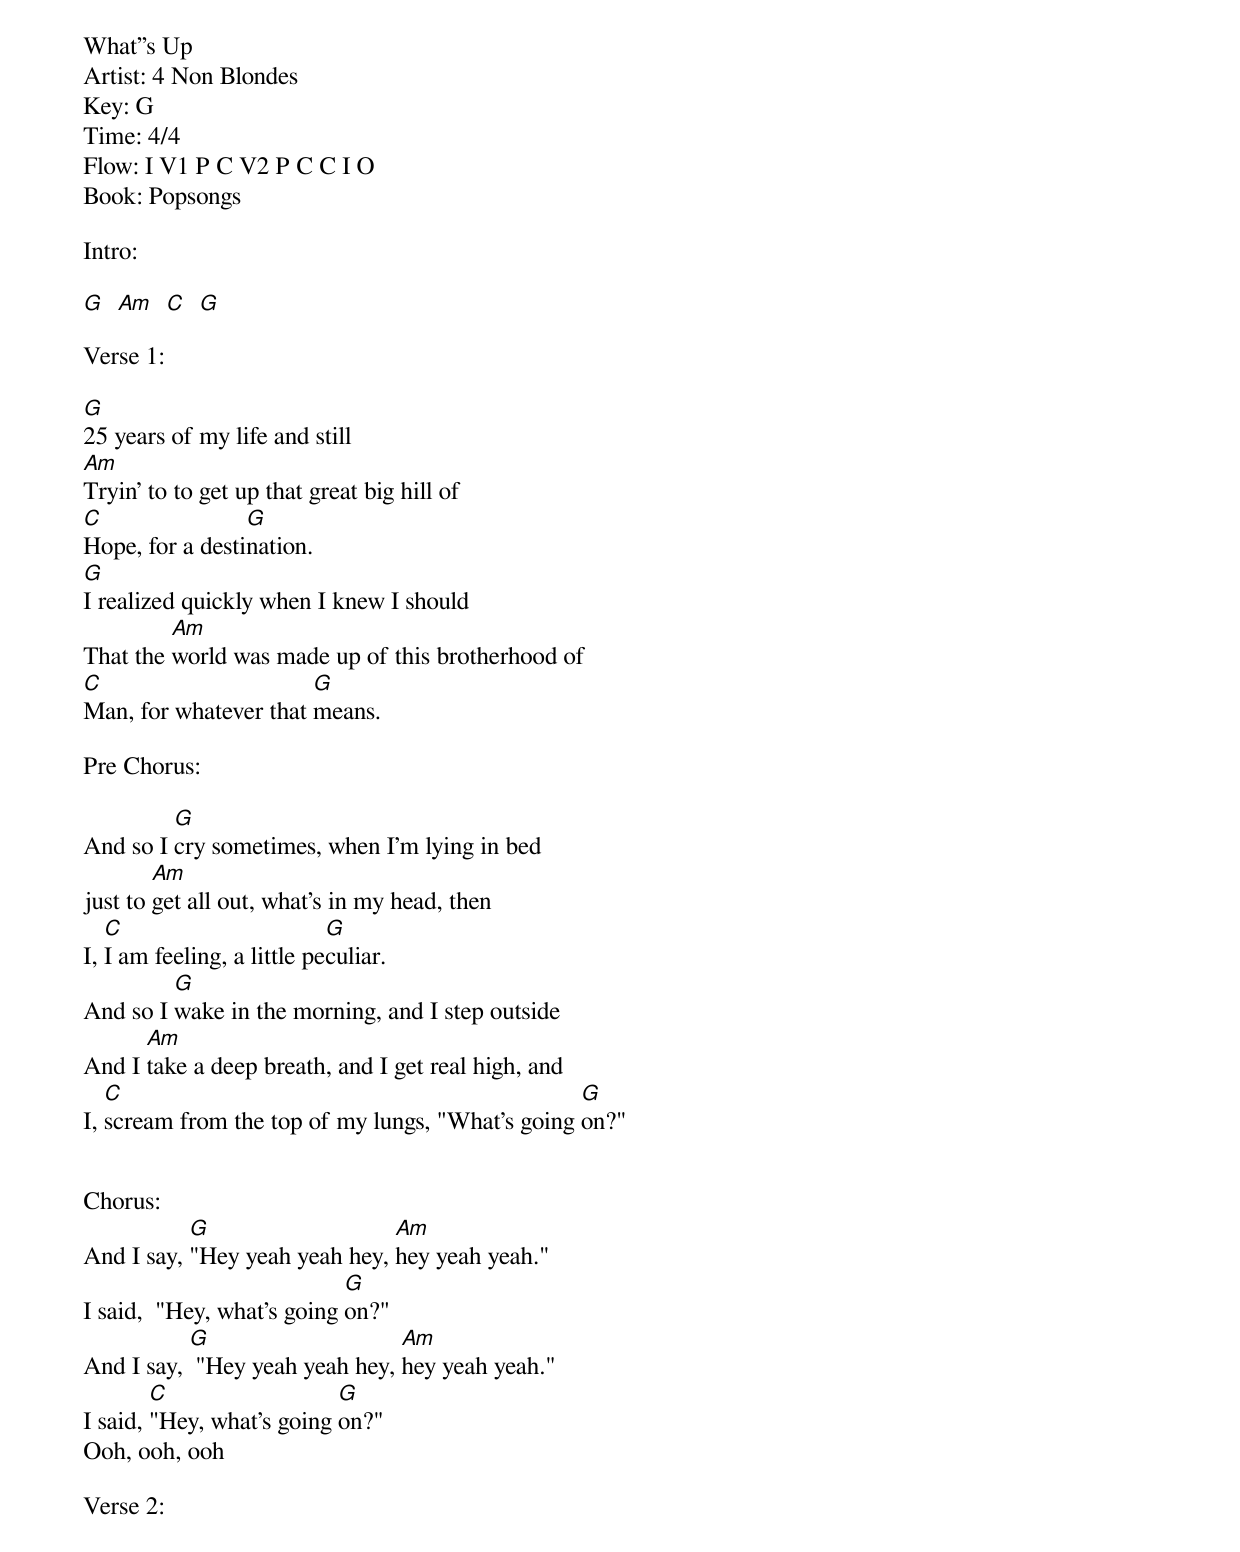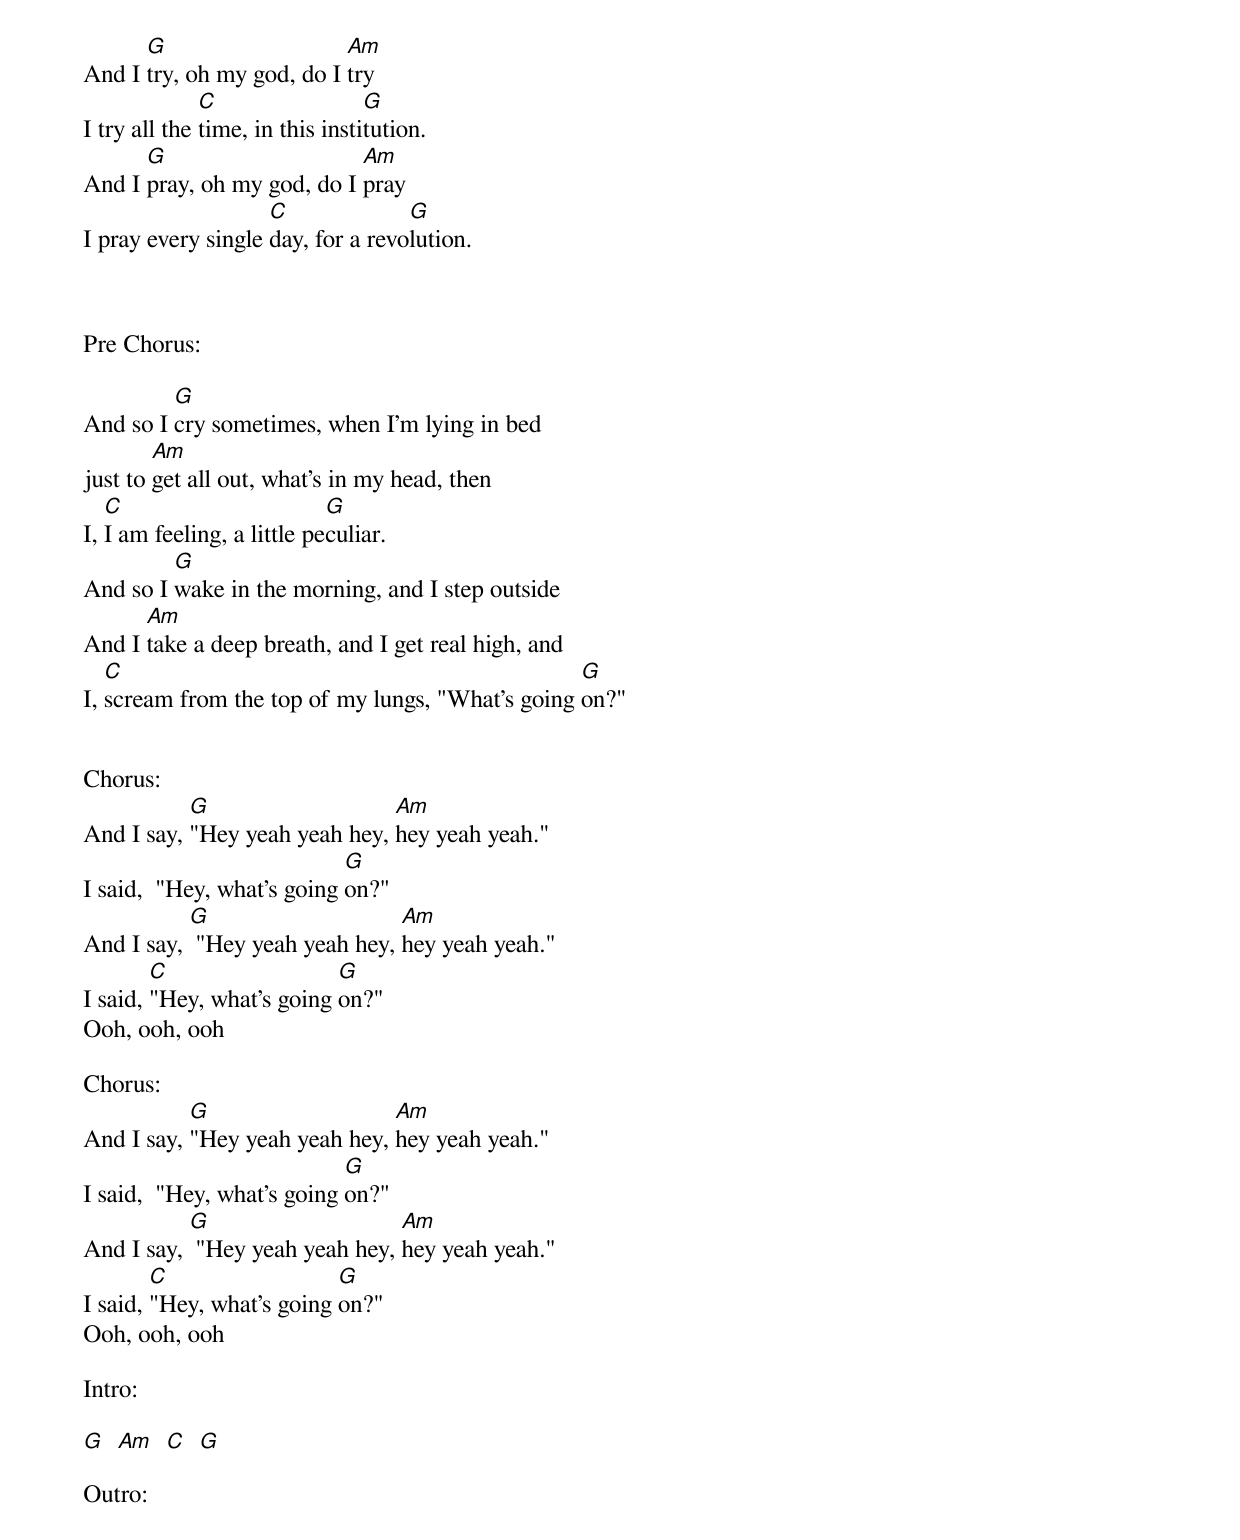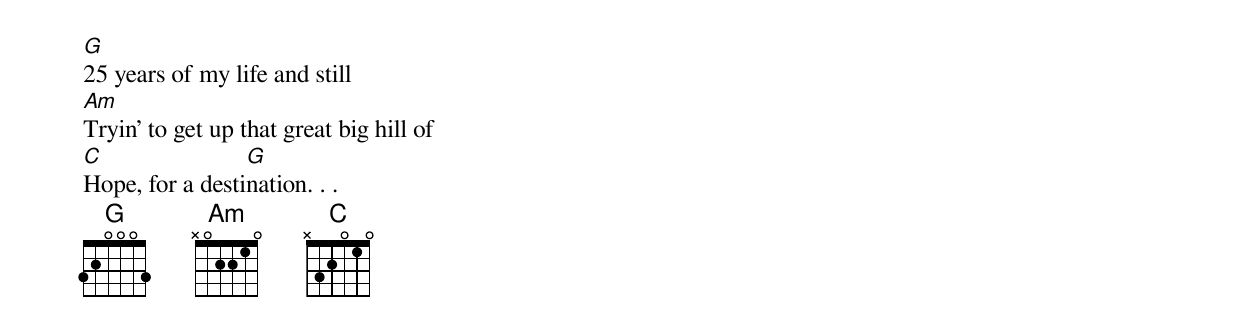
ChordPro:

What’s Up
Artist: 4 Non Blondes
Key: G
Time: 4/4
Flow: I V1 P C V2 P C C I O
Book: Popsongs

Intro:

[G]	 [Am]	 [C]	 [G]

Verse 1:

[G]25 years of my life and still
[Am]Tryin' to to get up that great big hill of
[C]Hope, for a desti[G]nation.
[G]I realized quickly when I knew I should
That the [Am]world was made up of this brotherhood of
[C]Man, for whatever that [G]means.

Pre Chorus:

And so I [G]cry sometimes, when I'm lying in bed
just to [Am]get all out, what's in my head, then
I, [C]I am feeling, a little pe[G]culiar.
And so I [G]wake in the morning, and I step outside
And I [Am]take a deep breath, and I get real high, and
I, [C]scream from the top of my lungs, "What's going [G]on?"


Chorus:
And I say, [G]"Hey yeah yeah hey, [Am]hey yeah yeah."
I said,  "Hey, what's going [G]on?"
And I say, [G] "Hey yeah yeah hey, [Am]hey yeah yeah."
I said, [C]"Hey, what's going [G]on?"
Ooh, ooh, ooh

Verse 2:

And I [G]try, oh my god, do I [Am]try
I try all the [C]time, in this insti[G]tution.
And I [G]pray, oh my god, do I [Am]pray
I pray every single [C]day, for a revo[G]lution.



Pre Chorus:

And so I [G]cry sometimes, when I'm lying in bed
just to [Am]get all out, what's in my head, then
I, [C]I am feeling, a little pe[G]culiar.
And so I [G]wake in the morning, and I step outside
And I [Am]take a deep breath, and I get real high, and
I, [C]scream from the top of my lungs, "What's going [G]on?"


Chorus:
And I say, [G]"Hey yeah yeah hey, [Am]hey yeah yeah."
I said,  "Hey, what's going [G]on?"
And I say, [G] "Hey yeah yeah hey, [Am]hey yeah yeah."
I said, [C]"Hey, what's going [G]on?"
Ooh, ooh, ooh

Chorus:
And I say, [G]"Hey yeah yeah hey, [Am]hey yeah yeah."
I said,  "Hey, what's going [G]on?"
And I say, [G] "Hey yeah yeah hey, [Am]hey yeah yeah."
I said, [C]"Hey, what's going [G]on?"
Ooh, ooh, ooh

Intro:

[G]	 [Am]	 [C]	 [G]

Outro:
[G]25 years of my life and still
[Am]Tryin' to get up that great big hill of
[C]Hope, for a desti[G]nation. . .
